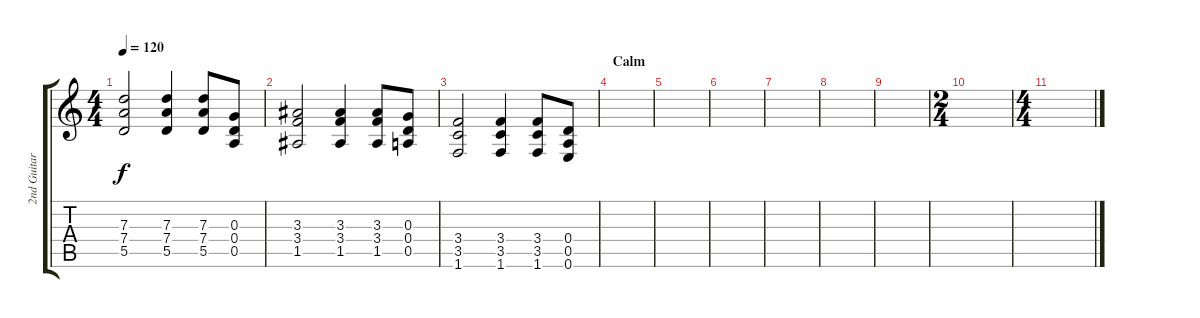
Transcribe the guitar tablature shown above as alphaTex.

\track ("2nd Guitar" "2nd Guitar") {instrument overdrivenguitar}
\staff {score tabs}
\tuning (E4 B3 G3 D3 A2 E2) {hide}
\ts (4 4)
\tempo 120
\clef g2
\ks c
(7.3 7.4 5.5).2{dy f} (7.3 7.4 5.5).4 (7.3 7.4 5.5).8 (0.3 0.4 0.5).8 |
(3.3 3.4 1.5).2 (3.3 3.4 1.5).4 (3.3 3.4 1.5).8 (0.3 0.4 0.5).8 |
(3.4 3.5 1.6).2 (3.4 3.5 1.6).4 (3.4 3.5 1.6).8 (0.4 0.5 0.6).8 |
\section ("" "Calm")
|
|
|
|
|
|
\ts (2 4)
|
\ts (4 4)
